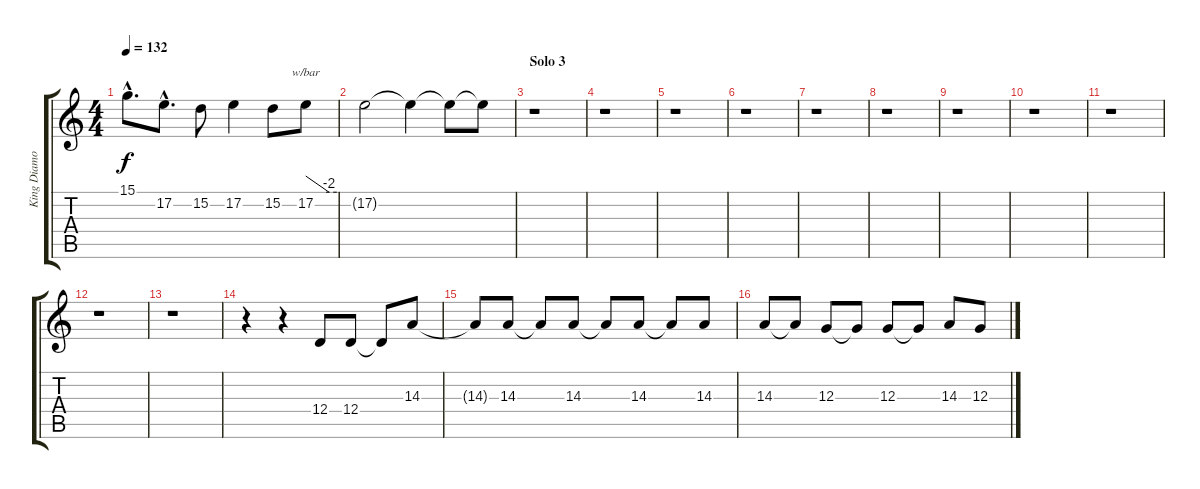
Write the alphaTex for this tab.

\track ("King Diamond" "King Diamo") {instrument drawbarorgan}
\staff {score tabs}
\tuning (E4 B3 G3 D3 A2 E2) {hide}
\ts (4 4)
\tempo 132
\clef g2
\ks c
15.1{hac}.8{d dy f} 17.2{hac}.8{d} 15.2.8 17.2.4 15.2.8 17.2.8{tbe (custom default 0 0 45 -8 60 -8)} |
17.2{t}.2 17.2{t}.4 17.2{t}.8 17.2{t}.8 |
\section ("" "Solo 3")
r.1 |
r.1 |
r.1 |
r.1 |
r.1 |
r.1 |
r.1 |
r.1 |
r.1 |
r.1 |
r.1 |
r.4 r.4 12.4.8 12.4.8 12.4{t}.8 14.3.8 |
14.3{t}.8 14.3.8 14.3{t}.8 14.3.8 14.3{t}.8 14.3.8 14.3{t}.8 14.3.8 |
14.3.8 14.3{t}.8 12.3.8 12.3{t}.8 12.3.8 12.3{t}.8 14.3.8 12.3.8
